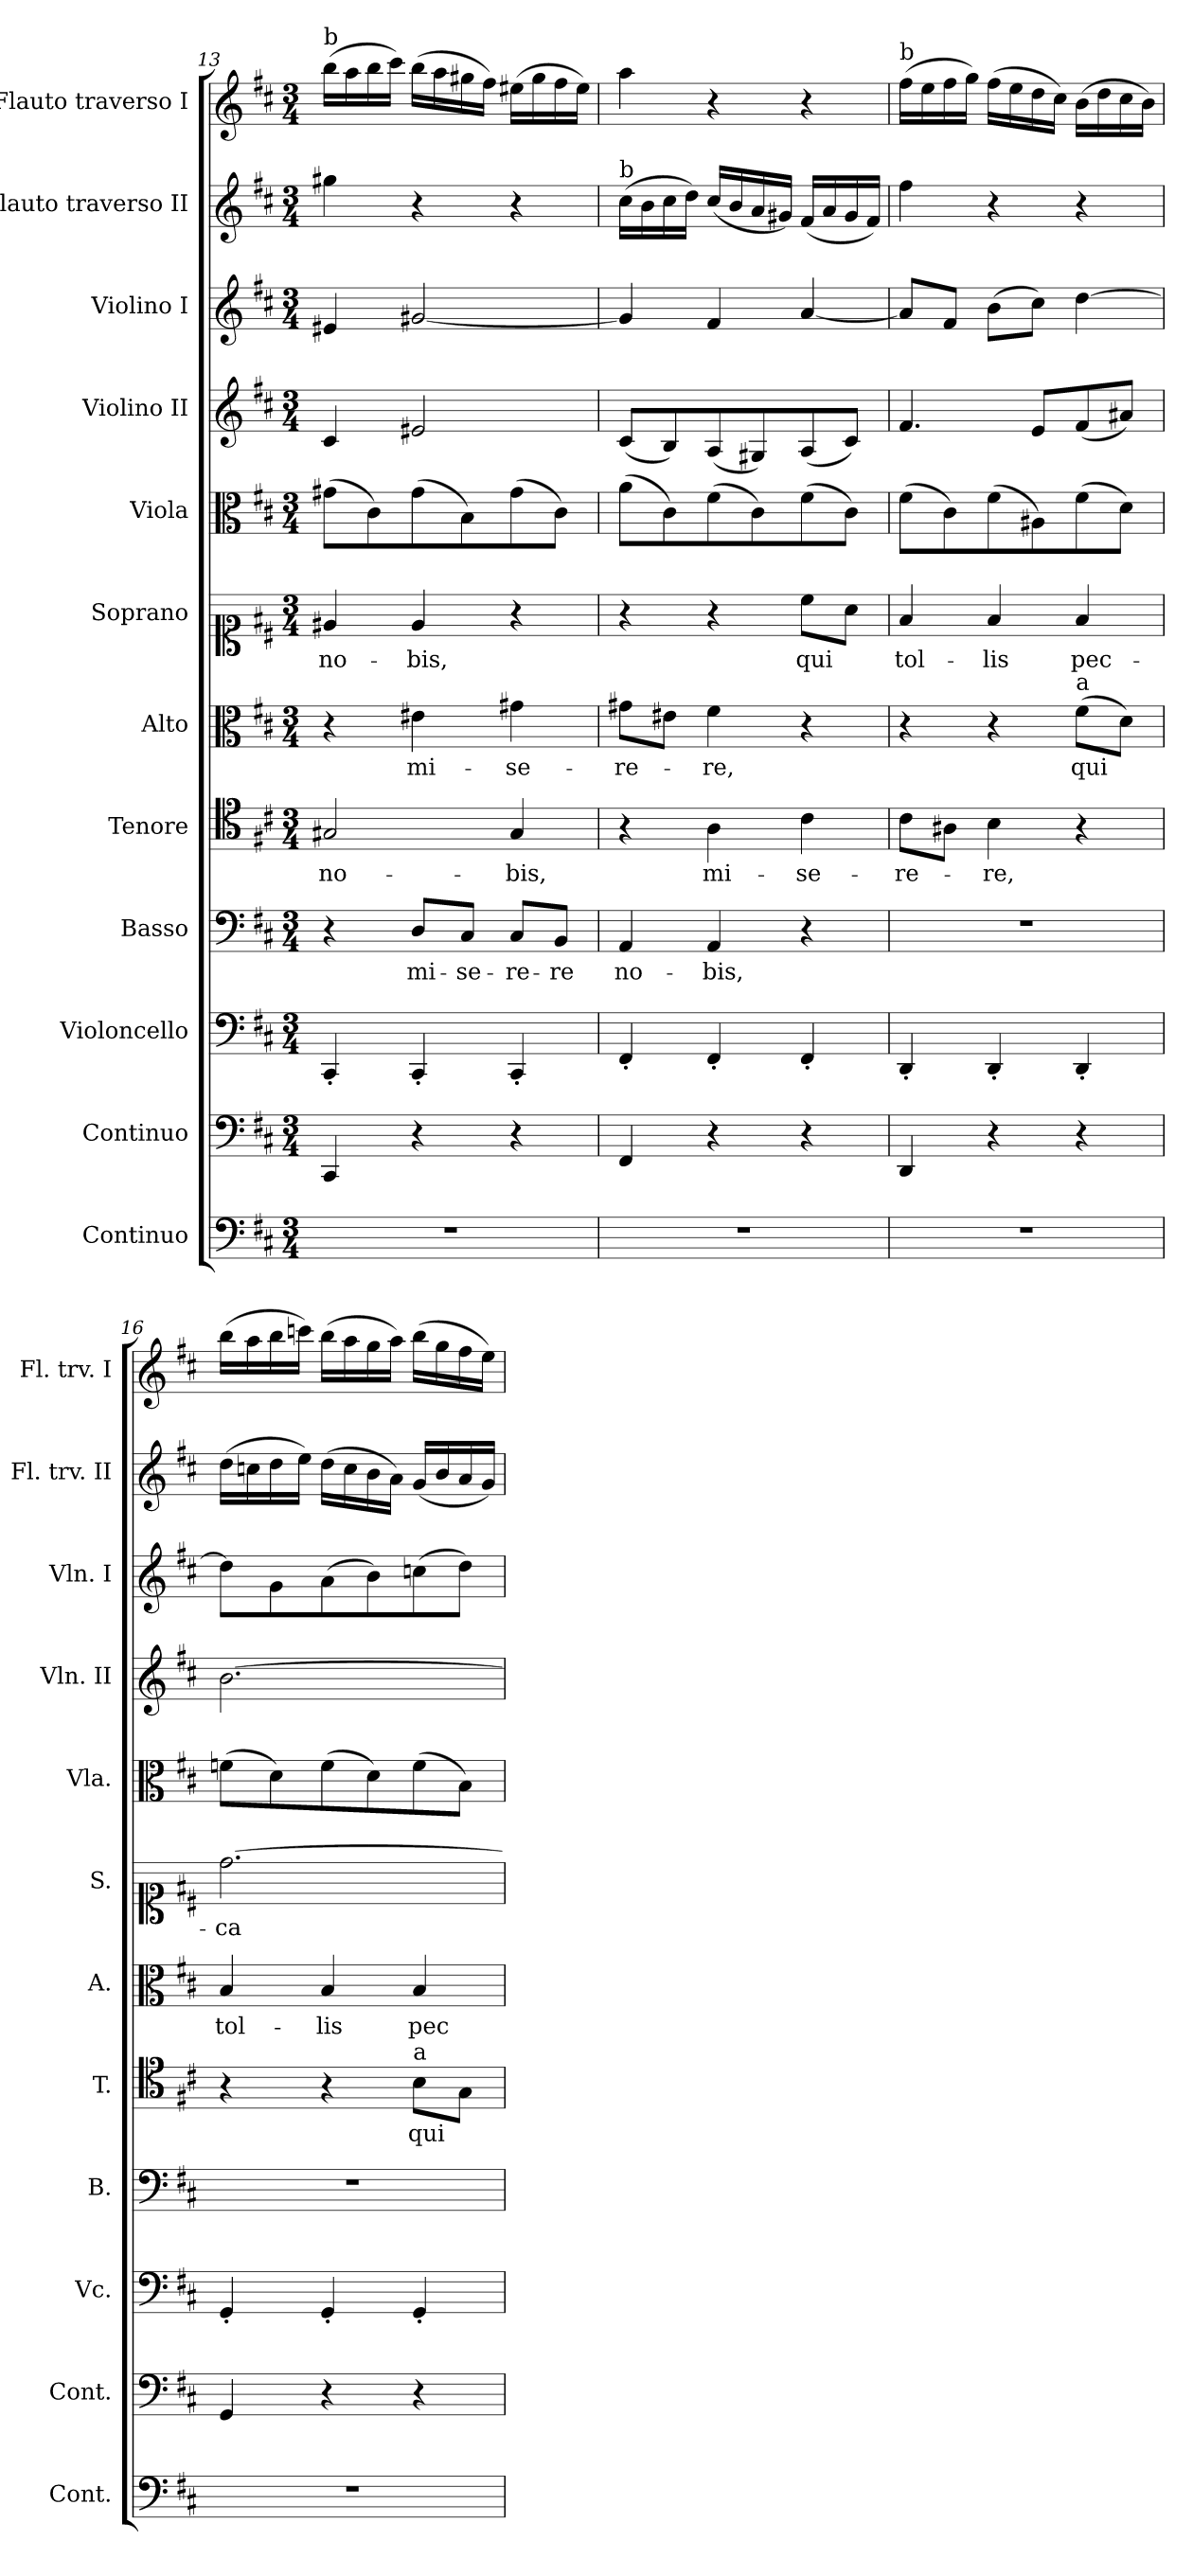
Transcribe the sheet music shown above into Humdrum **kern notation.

**kern	**kern	**kern	**kern	**text	**kern	**text	**kern	**text	**kern	**text	**kern	**kern	**kern	**kern	**kern
*part12	*part11	*part10	*part9	*part9	*part8	*part8	*part7	*part7	*part6	*part6	*part5	*part4	*part3	*part2	*part1
*staff12	*staff11	*staff10	*staff9	*staff9	*staff8	*staff8	*staff7	*staff7	*staff6	*staff6	*staff5	*staff4	*staff3	*staff2	*staff1
*I"Continuo	*I"Continuo	*I"Violoncello	*I"Basso	*	*I"Tenore	*	*I"Alto	*	*I"Soprano	*	*I"Viola	*I"Violino II	*I"Violino I	*I"Flauto traverso II	*I"Flauto traverso I
*I'Cont.	*I'Cont.	*I'Vc.	*I'B.	*	*I'T.	*	*I'A.	*	*I'S.	*	*I'Vla.	*I'Vln. II	*I'Vln. I	*I'Fl. trv. II	*I'Fl. trv. I
*clefF4	*clefF4	*clefF4	*clefF4	*	*clefC4	*	*clefC3	*	*clefC1	*	*clefC3	*clefG2	*clefG2	*clefG2	*clefG2
*k[f#c#]	*k[f#c#]	*k[f#c#]	*k[f#c#]	*	*k[f#c#]	*	*k[f#c#]	*	*k[f#c#]	*	*k[f#c#]	*k[f#c#]	*k[f#c#]	*k[f#c#]	*k[f#c#]
*M3/4	*M3/4	*M3/4	*M3/4	*	*M3/4	*	*M3/4	*	*M3/4	*	*M3/4	*M3/4	*M3/4	*M3/4	*M3/4
=13	=13	=13	=13	=13	=13	=13	=13	=13	=13	=13	=13	=13	=13	=13	=13
!	!	!	!	!	!	!	!	!	!	!	!	!	!	!	!LO:TX:a:t=b
2.r	4CC#/	4CC#'/	4r	.	2G#X/	no-	4r	.	4e#X/	no-	(8g#X\L	4c#/	4e#X/	4gg#X\	(16bb\LL
.	.	.	.	.	.	.	.	.	.	.	.	.	.	.	16aa\
.	.	.	.	.	.	.	.	.	.	.	8c#\)	.	.	.	16bb\
.	.	.	.	.	.	.	.	.	.	.	.	.	.	.	16ccc#\JJ)
.	4r	4CC#'/	8D/L	mi-	.	.	4e#X\	mi-	4e#/	-bis,	(8g#\	2e#X/	[2g#X/	4r	(16bb\LL
.	.	.	.	.	.	.	.	.	.	.	.	.	.	.	16aa\
.	.	.	8C#/J	-se-	.	.	.	.	.	.	8B\)	.	.	.	16gg#X\
.	.	.	.	.	.	.	.	.	.	.	.	.	.	.	16ff#\JJ)
.	4r	4CC#'/	8C#/L	-re-	4G#/	-bis,	4g#X\	-se-	4r	.	(8g#\	.	.	4r	(16ee#X\LL
.	.	.	.	.	.	.	.	.	.	.	.	.	.	.	16gg#\
.	.	.	8BB/J	-re	.	.	.	.	.	.	8c#\J)	.	.	.	16ff#\
.	.	.	.	.	.	.	.	.	.	.	.	.	.	.	16ee#\JJ)
=14	=14	=14	=14	=14	=14	=14	=14	=14	=14	=14	=14	=14	=14	=14	=14
!	!	!	!	!	!	!	!	!	!	!	!	!	!	!LO:TX:a:t=b	!
2.r	4FF#/	4FF#'/	4AA/	no-	4r	.	8g#X\L	-re-	4r	.	(8a\L	(8c#/L	4g#/]	(16cc#\LL	4aa\
.	.	.	.	.	.	.	.	.	.	.	.	.	.	16b\	.
.	.	.	.	.	.	.	8e#X\J	.	.	.	8c#\)	8B/)	.	16cc#\	.
.	.	.	.	.	.	.	.	.	.	.	.	.	.	16dd\JJ)	.
.	4r	4FF#'/	4AA/	-bis,	4A\	mi-	4f#\	-re,	4r	.	(8f#\	(8A/	4f#/	(16cc#/LL	4r
.	.	.	.	.	.	.	.	.	.	.	.	.	.	16b/	.
.	.	.	.	.	.	.	.	.	.	.	8c#\)	8G#X/)	.	16a/	.
.	.	.	.	.	.	.	.	.	.	.	.	.	.	16g#X/JJ)	.
.	4r	4FF#'/	4r	.	4c#\	-se-	4r	.	8cc#\L	qui	(8f#\	(8A/	[4a/	(16f#/LL	4r
.	.	.	.	.	.	.	.	.	.	.	.	.	.	16a/	.
.	.	.	.	.	.	.	.	.	8a\J	.	8c#\J)	8c#/J)	.	16g#/	.
.	.	.	.	.	.	.	.	.	.	.	.	.	.	16f#/JJ)	.
=15	=15	=15	=15	=15	=15	=15	=15	=15	=15	=15	=15	=15	=15	=15	=15
!	!	!	!	!	!	!	!	!	!	!	!	!	!	!	!LO:TX:a:t=b
2.r	4DD/	4DD'/	2.r	.	8c#\L	-re-	4r	.	4f#/	tol-	(8f#\L	4.f#/	8a/L]	4ff#\	(16ff#\LL
.	.	.	.	.	.	.	.	.	.	.	.	.	.	.	16ee\
.	.	.	.	.	8A#X\J	.	.	.	.	.	8c#\)	.	8f#/J	.	16ff#\
.	.	.	.	.	.	.	.	.	.	.	.	.	.	.	16gg\JJ)
.	4r	4DD'/	.	.	4B\	-re,	4r	.	4f#/	-lis	(8f#\	.	(8b\L	4r	(16ff#\LL
.	.	.	.	.	.	.	.	.	.	.	.	.	.	.	16ee\
.	.	.	.	.	.	.	.	.	.	.	8A#X\)	8e/L	8cc#\J)	.	16dd\
.	.	.	.	.	.	.	.	.	.	.	.	.	.	.	16cc#\JJ)
!	!	!	!	!	!	!	!LO:TX:a:t=a	!	!	!	!	!	!	!	!
.	4r	4DD'/	.	.	4r	.	(8f#\L	qui	4f#/	pec-	(8f#\	(8f#/	[4dd\	4r	(16b\LL
.	.	.	.	.	.	.	.	.	.	.	.	.	.	.	16dd\
.	.	.	.	.	.	.	8d\J)	.	.	.	8d\J)	8a#X/J)	.	.	16cc#\
.	.	.	.	.	.	.	.	.	.	.	.	.	.	.	16b\JJ)
=16	=16	=16	=16	=16	=16	=16	=16	=16	=16	=16	=16	=16	=16	=16	=16
2.r	4GG/	4GG'/	2.r	.	4r	.	4B/	tol-	[2.dd\	-ca-	(8fn\L	[2.b\	8dd\L]	(16dd\LL	(16bb\LL
.	.	.	.	.	.	.	.	.	.	.	.	.	.	16ccn\	16aa\
.	.	.	.	.	.	.	.	.	.	.	8d\)	.	8g\	16dd\	16bb\
.	.	.	.	.	.	.	.	.	.	.	.	.	.	16ee\JJ)	16cccn\JJ)
.	4r	4GG'/	.	.	4r	.	4B/	-lis	.	.	(8f\	.	(8a\	(16dd\LL	(16bb\LL
.	.	.	.	.	.	.	.	.	.	.	.	.	.	16cc\	16aa\
.	.	.	.	.	.	.	.	.	.	.	8d\)	.	8b\)	16b\	16gg\
.	.	.	.	.	.	.	.	.	.	.	.	.	.	16a\JJ)	16aa\JJ)
!	!	!	!	!	!LO:TX:a:t=a	!	!	!	!	!	!	!	!	!	!
.	4r	4GG'/	.	.	8B\L	qui	4B/	pec-	.	.	(8f\	.	(8ccn\	(16g/LL	(16bb\LL
.	.	.	.	.	.	.	.	.	.	.	.	.	.	16b/	16gg\
.	.	.	.	.	8G\J	.	.	.	.	.	8B\J)	.	8dd\J)	16a/	16ff#\
.	.	.	.	.	.	.	.	.	.	.	.	.	.	16g/JJ)	16ee\JJ)
=	=	=	=	=	=	=	=	=	=	=	=	=	=	=	=
*-	*-	*-	*-	*-	*-	*-	*-	*-	*-	*-	*-	*-	*-	*-	*-
